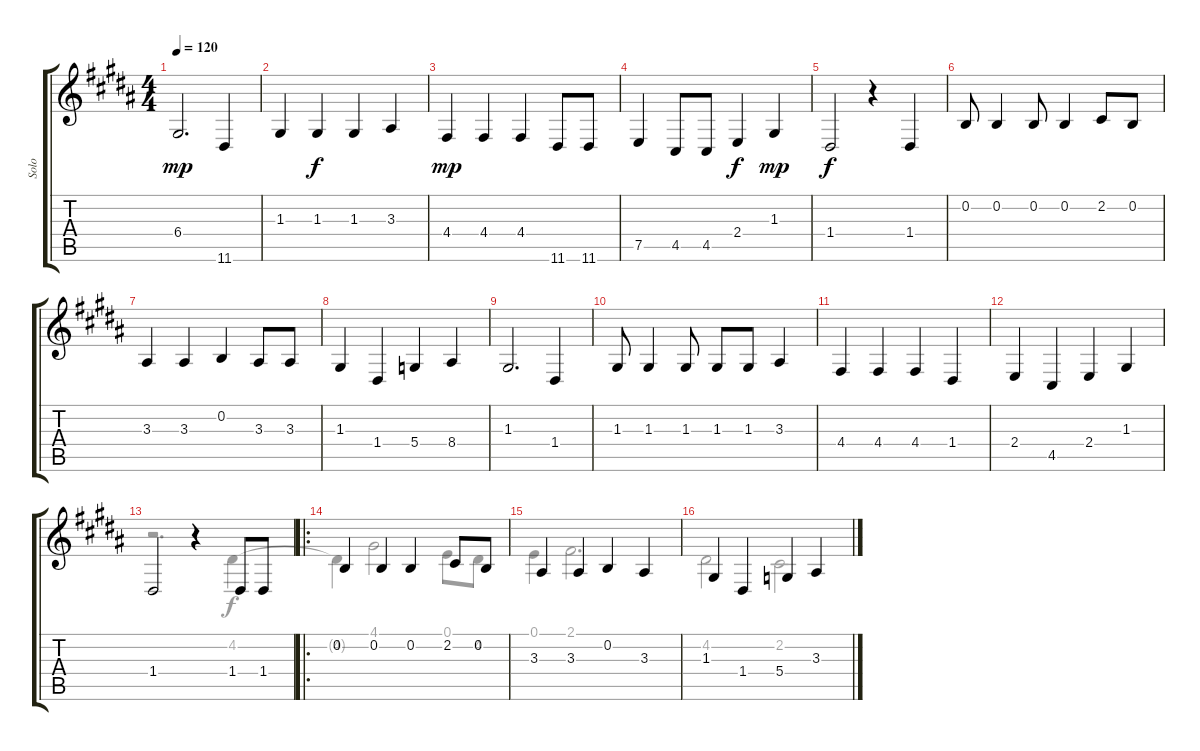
\track ("Solo" "Solo") {instrument acousticgrandpiano}
\staff {score tabs}
\tuning (E4 B3 G3 D3 A2 E2) {hide}
\voice
\ts (4 4)
\tempo 120
\clef g2
\ks b
6.4.2{d dy mp} 11.6.4 |
1.3.4 1.3.4{dy f} 1.3.4 3.3.4 |
4.4.4{dy mp} 4.4.4 4.4.4 11.6.8 11.6.8 |
7.5.4 4.5.8 4.5.8 2.4.4{dy f} 1.3.4{dy mp} |
1.4.2{dy f} r.4 1.4.4 |
0.2.8 0.2.4 0.2.8 0.2.4 2.2.8 0.2.8 |
3.3.4 3.3.4 0.2.4 3.3.8 3.3.8 |
1.3.4 1.4.4 5.4.4 8.4.4 |
1.3.2{d} 1.4.4 |
1.3.8 1.3.4 1.3.8 1.3.8 1.3.8 3.3.4 |
4.4.4 4.4.4 4.4.4 1.4.4 |
2.4.4 4.5.4 2.4.4 1.3.4 |
1.4.2 r.4 1.4.8 1.4.8 |
\ro
0.2.4 0.2.4 0.2.4 2.2.8 0.2.8 |
3.3.4 3.3.4 0.2.4 3.3.4 |
1.3.4 1.4.4 5.4.4 3.3.4
\voice
\clef g2
\ottava regular
\simile none
\ks b
|
|
|
|
|
|
|
|
|
|
|
|
r.2{d} 4.2.4 |
4.2{t}.4 4.1.2 0.1.8 4.2.8 |
0.1.4 2.1.2{d} |
4.2.2 2.2.2
